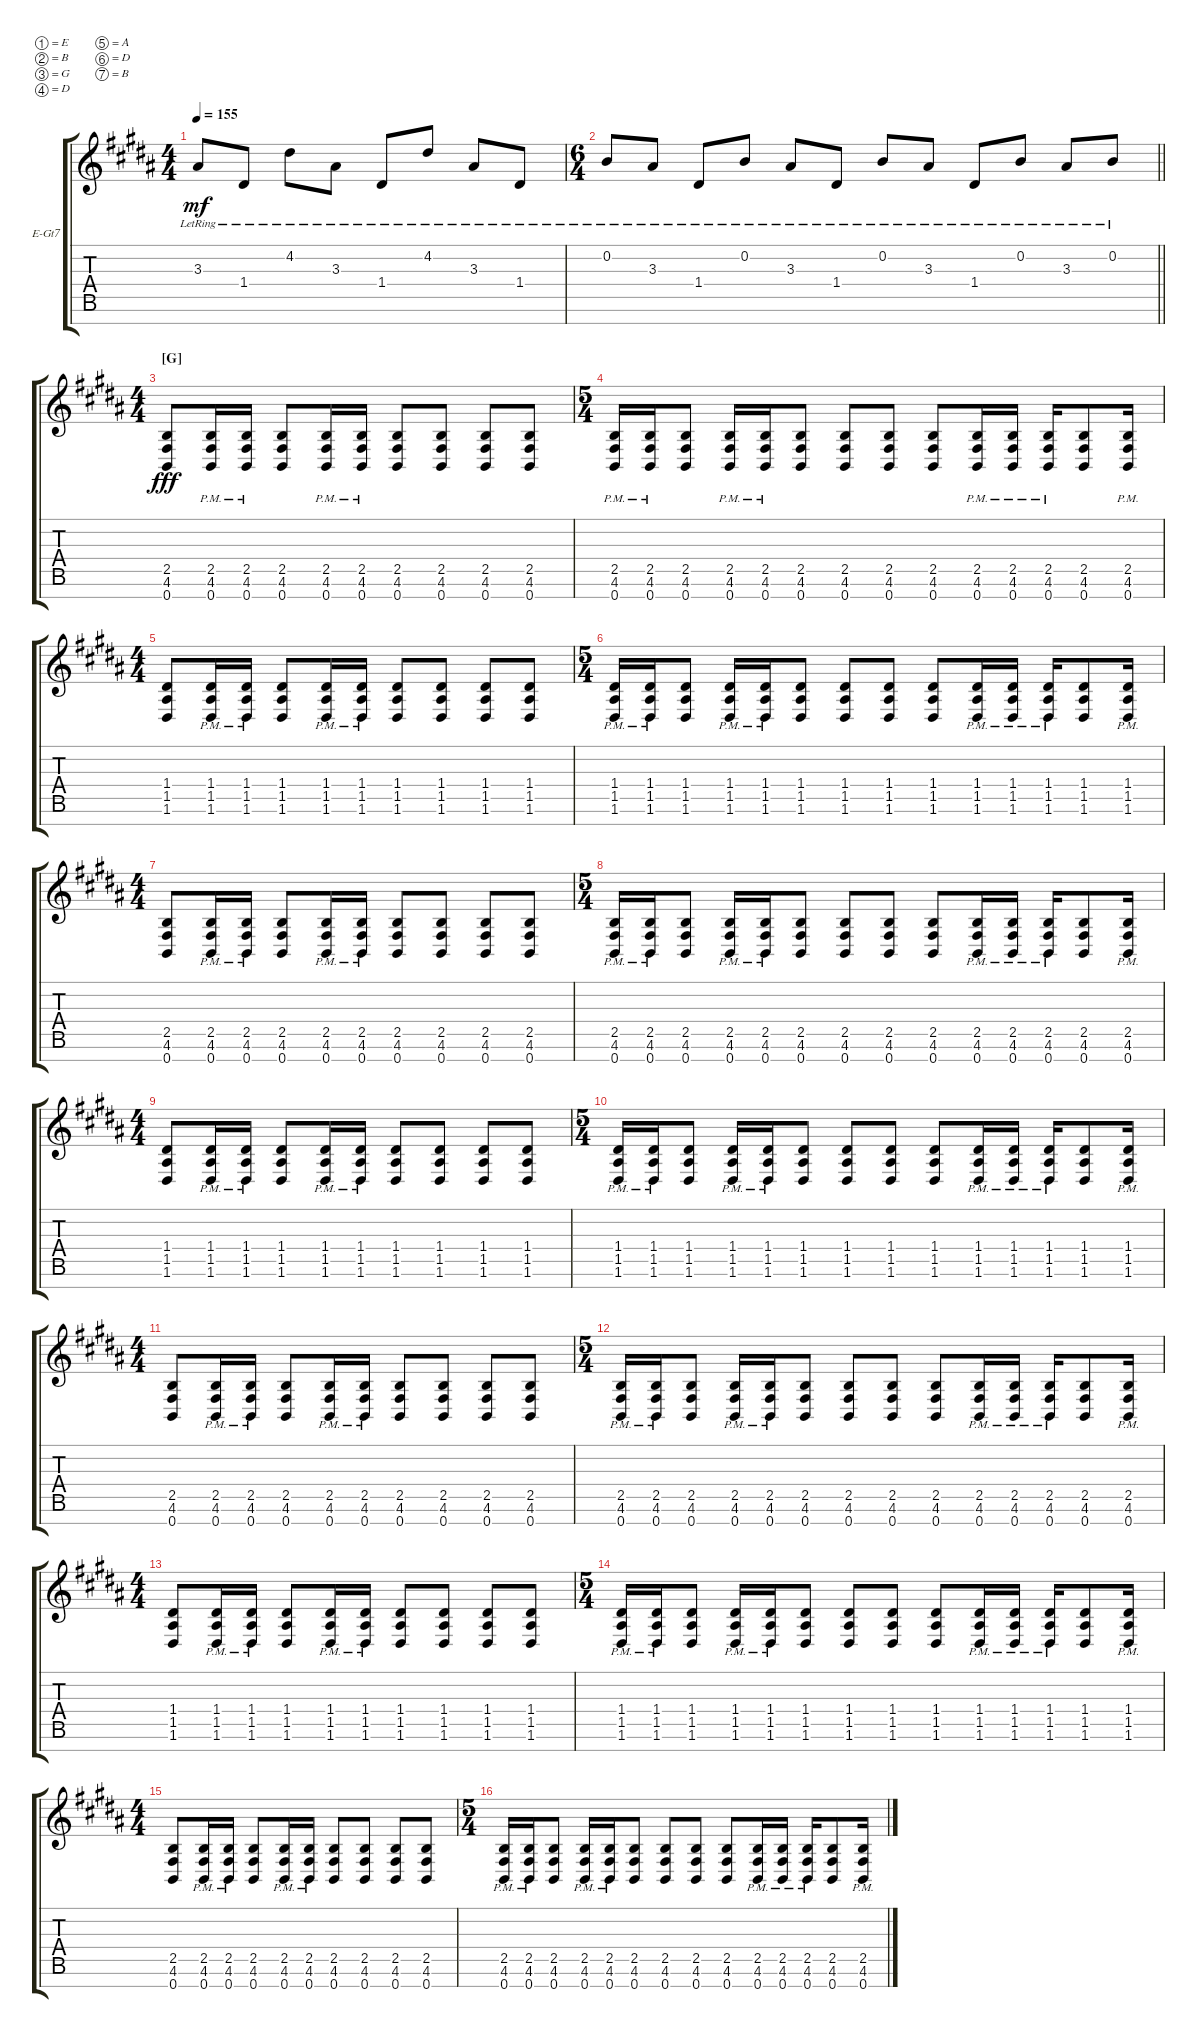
\bracketExtendMode groupsimilarinstruments
\firstSystemTrackNameOrientation horizontal
\otherSystemsTrackNameOrientation horizontal
\track ("Guitar 2" "E-Gt7") {instrument overdrivenguitar}
\staff {score tabs}
\tuning (E4 B3 G3 D3 A2 D2 B1)
\ts (4 4)
\tempo 155
\clef g2
\ks b
3.3{lr}.8{dy mf} 1.4{lr}.8 4.2{lr}.8 3.3{lr}.8 1.4{lr}.8 4.2{lr}.8 3.3{lr}.8 1.4{lr}.8 |
\ts (6 4)
\barLineRight lightlight
0.2{lr}.8 3.3{lr}.8 1.4{lr}.8 0.2{lr}.8 3.3{lr}.8 1.4{lr}.8 0.2{lr}.8 3.3{lr}.8 1.4{lr}.8 0.2{lr}.8 3.3{lr}.8 0.2{lr}.8 |
\ts (4 4)
\section ("G" "")
(2.5 4.6 0.7).8{dy fff} (2.5{pm} 4.6{pm} 0.7{pm}).16 (2.5{pm} 4.6{pm} 0.7{pm}).16 (2.5 4.6 0.7).8 (2.5{pm} 4.6{pm} 0.7{pm}).16 (2.5{pm} 4.6{pm} 0.7{pm}).16 (2.5 4.6 0.7).8 (2.5 4.6 0.7).8 (2.5 4.6 0.7).8 (2.5 4.6 0.7).8 |
\ts (5 4)
(2.5{pm} 4.6{pm} 0.7{pm}).16 (2.5{pm} 4.6{pm} 0.7{pm}).16 (2.5 4.6 0.7).8 (2.5{pm} 4.6{pm} 0.7{pm}).16 (2.5{pm} 4.6{pm} 0.7{pm}).16 (2.5 4.6 0.7).8 (2.5 4.6 0.7).8 (2.5 4.6 0.7).8 (2.5 4.6 0.7).8 (2.5{pm} 4.6{pm} 0.7{pm}).16 (2.5{pm} 4.6{pm} 0.7{pm}).16 (2.5{pm} 4.6{pm} 0.7{pm}).16 (2.5 4.6 0.7).8 (2.5{pm} 4.6{pm} 0.7{pm}).16 |
\ts (4 4)
(1.4 1.5 1.6).8 (1.4{pm} 1.5{pm} 1.6{pm}).16 (1.4{pm} 1.5{pm} 1.6{pm}).16 (1.4 1.5 1.6).8 (1.4{pm} 1.5{pm} 1.6{pm}).16 (1.4{pm} 1.5{pm} 1.6{pm}).16 (1.4 1.5 1.6).8 (1.4 1.5 1.6).8 (1.4 1.5 1.6).8 (1.4 1.5 1.6).8 |
\ts (5 4)
(1.4{pm} 1.5{pm} 1.6{pm}).16 (1.4{pm} 1.5{pm} 1.6{pm}).16 (1.4 1.5 1.6).8 (1.4{pm} 1.5{pm} 1.6{pm}).16 (1.4{pm} 1.5{pm} 1.6{pm}).16 (1.4 1.5 1.6).8 (1.4 1.5 1.6).8 (1.4 1.5 1.6).8 (1.4 1.5 1.6).8 (1.4{pm} 1.5{pm} 1.6{pm}).16 (1.4{pm} 1.5{pm} 1.6{pm}).16 (1.4{pm} 1.5{pm} 1.6{pm}).16 (1.4 1.5 1.6).8 (1.4{pm} 1.5{pm} 1.6{pm}).16 |
\ts (4 4)
(2.5 4.6 0.7).8 (2.5{pm} 4.6{pm} 0.7{pm}).16 (2.5{pm} 4.6{pm} 0.7{pm}).16 (2.5 4.6 0.7).8 (2.5{pm} 4.6{pm} 0.7{pm}).16 (2.5{pm} 4.6{pm} 0.7{pm}).16 (2.5 4.6 0.7).8 (2.5 4.6 0.7).8 (2.5 4.6 0.7).8 (2.5 4.6 0.7).8 |
\ts (5 4)
(2.5{pm} 4.6{pm} 0.7{pm}).16 (2.5{pm} 4.6{pm} 0.7{pm}).16 (2.5 4.6 0.7).8 (2.5{pm} 4.6{pm} 0.7{pm}).16 (2.5{pm} 4.6{pm} 0.7{pm}).16 (2.5 4.6 0.7).8 (2.5 4.6 0.7).8 (2.5 4.6 0.7).8 (2.5 4.6 0.7).8 (2.5{pm} 4.6{pm} 0.7{pm}).16 (2.5{pm} 4.6{pm} 0.7{pm}).16 (2.5{pm} 4.6{pm} 0.7{pm}).16 (2.5 4.6 0.7).8 (2.5{pm} 4.6{pm} 0.7{pm}).16 |
\ts (4 4)
(1.4 1.5 1.6).8 (1.4{pm} 1.5{pm} 1.6{pm}).16 (1.4{pm} 1.5{pm} 1.6{pm}).16 (1.4 1.5 1.6).8 (1.4{pm} 1.5{pm} 1.6{pm}).16 (1.4{pm} 1.5{pm} 1.6{pm}).16 (1.4 1.5 1.6).8 (1.4 1.5 1.6).8 (1.4 1.5 1.6).8 (1.4 1.5 1.6).8 |
\ts (5 4)
(1.4{pm} 1.5{pm} 1.6{pm}).16 (1.4{pm} 1.5{pm} 1.6{pm}).16 (1.4 1.5 1.6).8 (1.4{pm} 1.5{pm} 1.6{pm}).16 (1.4{pm} 1.5{pm} 1.6{pm}).16 (1.4 1.5 1.6).8 (1.4 1.5 1.6).8 (1.4 1.5 1.6).8 (1.4 1.5 1.6).8 (1.4{pm} 1.5{pm} 1.6{pm}).16 (1.4{pm} 1.5{pm} 1.6{pm}).16 (1.4{pm} 1.5{pm} 1.6{pm}).16 (1.4 1.5 1.6).8 (1.4{pm} 1.5{pm} 1.6{pm}).16 |
\ts (4 4)
(2.5 4.6 0.7).8 (2.5{pm} 4.6{pm} 0.7{pm}).16 (2.5{pm} 4.6{pm} 0.7{pm}).16 (2.5 4.6 0.7).8 (2.5{pm} 4.6{pm} 0.7{pm}).16 (2.5{pm} 4.6{pm} 0.7{pm}).16 (2.5 4.6 0.7).8 (2.5 4.6 0.7).8 (2.5 4.6 0.7).8 (2.5 4.6 0.7).8 |
\ts (5 4)
(2.5{pm} 4.6{pm} 0.7{pm}).16 (2.5{pm} 4.6{pm} 0.7{pm}).16 (2.5 4.6 0.7).8 (2.5{pm} 4.6{pm} 0.7{pm}).16 (2.5{pm} 4.6{pm} 0.7{pm}).16 (2.5 4.6 0.7).8 (2.5 4.6 0.7).8 (2.5 4.6 0.7).8 (2.5 4.6 0.7).8 (2.5{pm} 4.6{pm} 0.7{pm}).16 (2.5{pm} 4.6{pm} 0.7{pm}).16 (2.5{pm} 4.6{pm} 0.7{pm}).16 (2.5 4.6 0.7).8 (2.5{pm} 4.6{pm} 0.7{pm}).16 |
\ts (4 4)
(1.4 1.5 1.6).8 (1.4{pm} 1.5{pm} 1.6{pm}).16 (1.4{pm} 1.5{pm} 1.6{pm}).16 (1.4 1.5 1.6).8 (1.4{pm} 1.5{pm} 1.6{pm}).16 (1.4{pm} 1.5{pm} 1.6{pm}).16 (1.4 1.5 1.6).8 (1.4 1.5 1.6).8 (1.4 1.5 1.6).8 (1.4 1.5 1.6).8 |
\ts (5 4)
(1.4{pm} 1.5{pm} 1.6{pm}).16 (1.4{pm} 1.5{pm} 1.6{pm}).16 (1.4 1.5 1.6).8 (1.4{pm} 1.5{pm} 1.6{pm}).16 (1.4{pm} 1.5{pm} 1.6{pm}).16 (1.4 1.5 1.6).8 (1.4 1.5 1.6).8 (1.4 1.5 1.6).8 (1.4 1.5 1.6).8 (1.4{pm} 1.5{pm} 1.6{pm}).16 (1.4{pm} 1.5{pm} 1.6{pm}).16 (1.4{pm} 1.5{pm} 1.6{pm}).16 (1.4 1.5 1.6).8 (1.4{pm} 1.5{pm} 1.6{pm}).16 |
\ts (4 4)
(2.5 4.6 0.7).8 (2.5{pm} 4.6{pm} 0.7{pm}).16 (2.5{pm} 4.6{pm} 0.7{pm}).16 (2.5 4.6 0.7).8 (2.5{pm} 4.6{pm} 0.7{pm}).16 (2.5{pm} 4.6{pm} 0.7{pm}).16 (2.5 4.6 0.7).8 (2.5 4.6 0.7).8 (2.5 4.6 0.7).8 (2.5 4.6 0.7).8 |
\ts (5 4)
(2.5{pm} 4.6{pm} 0.7{pm}).16 (2.5{pm} 4.6{pm} 0.7{pm}).16 (2.5 4.6 0.7).8 (2.5{pm} 4.6{pm} 0.7{pm}).16 (2.5{pm} 4.6{pm} 0.7{pm}).16 (2.5 4.6 0.7).8 (2.5 4.6 0.7).8 (2.5 4.6 0.7).8 (2.5 4.6 0.7).8 (2.5{pm} 4.6{pm} 0.7{pm}).16 (2.5{pm} 4.6{pm} 0.7{pm}).16 (2.5{pm} 4.6{pm} 0.7{pm}).16 (2.5 4.6 0.7).8 (2.5{pm} 4.6{pm} 0.7{pm}).16
